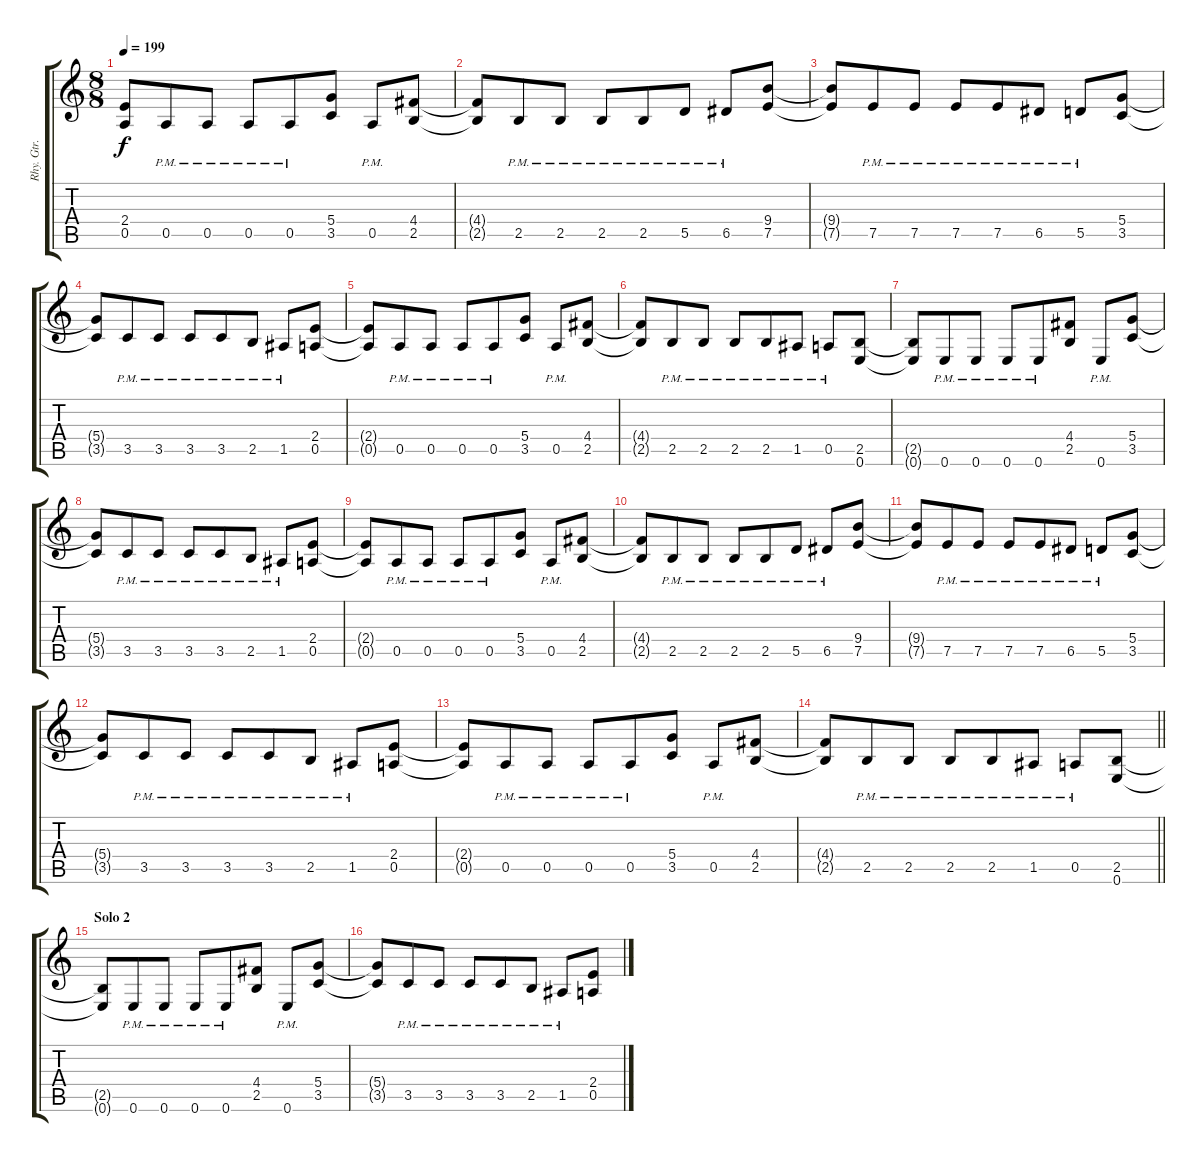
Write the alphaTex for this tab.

\track ("Rhy. Gtr. 1" "Rhy. Gtr. ") {instrument distortionguitar}
\staff {score tabs}
\tuning (E4 B3 G3 D3 A2 E2) {hide}
\ts (8 8)
\tempo 199
\clef g2
\ks c
(2.4{t} 0.5{t}).8{dy f} 0.5{pm}.8 0.5{pm}.8 0.5{pm}.8 0.5{pm}.8 (5.4 3.5).8 0.5{pm}.8 (4.4 2.5).8 |
(4.4{t} 2.5{t}).8 2.5{pm}.8 2.5{pm}.8 2.5{pm}.8 2.5{pm}.8 5.5{pm}.8 6.5{pm}.8 (9.4 7.5).8 |
(9.4{t} 7.5{t}).8 7.5{pm}.8 7.5{pm}.8 7.5{pm}.8 7.5{pm}.8 6.5{pm}.8 5.5{pm}.8 (5.4 3.5).8 |
(5.4{t} 3.5{t}).8 3.5{pm}.8 3.5{pm}.8 3.5{pm}.8 3.5{pm}.8 2.5{pm}.8 1.5{pm}.8 (2.4 0.5).8 |
(2.4{t} 0.5{t}).8 0.5{pm}.8 0.5{pm}.8 0.5{pm}.8 0.5{pm}.8 (5.4 3.5).8 0.5{pm}.8 (4.4 2.5).8 |
(4.4{t} 2.5{t}).8 2.5{pm}.8 2.5{pm}.8 2.5{pm}.8 2.5{pm}.8 1.5{pm}.8 0.5{pm}.8 (2.5 0.6).8 |
(2.5{t} 0.6{t}).8 0.6{pm}.8 0.6{pm}.8 0.6{pm}.8 0.6{pm}.8 (4.4 2.5).8 0.6{pm}.8 (5.4 3.5).8 |
(5.4{t} 3.5{t}).8 3.5{pm}.8 3.5{pm}.8 3.5{pm}.8 3.5{pm}.8 2.5{pm}.8 1.5{pm}.8 (2.4 0.5).8 |
(2.4{t} 0.5{t}).8 0.5{pm}.8 0.5{pm}.8 0.5{pm}.8 0.5{pm}.8 (5.4 3.5).8 0.5{pm}.8 (4.4 2.5).8 |
(4.4{t} 2.5{t}).8 2.5{pm}.8 2.5{pm}.8 2.5{pm}.8 2.5{pm}.8 5.5{pm}.8 6.5{pm}.8 (9.4 7.5).8 |
(9.4{t} 7.5{t}).8 7.5{pm}.8 7.5{pm}.8 7.5{pm}.8 7.5{pm}.8 6.5{pm}.8 5.5{pm}.8 (5.4 3.5).8 |
(5.4{t} 3.5{t}).8 3.5{pm}.8 3.5{pm}.8 3.5{pm}.8 3.5{pm}.8 2.5{pm}.8 1.5{pm}.8 (2.4 0.5).8 |
(2.4{t} 0.5{t}).8 0.5{pm}.8 0.5{pm}.8 0.5{pm}.8 0.5{pm}.8 (5.4 3.5).8 0.5{pm}.8 (4.4 2.5).8 |
\barLineRight lightlight
(4.4{t} 2.5{t}).8 2.5{pm}.8 2.5{pm}.8 2.5{pm}.8 2.5{pm}.8 1.5{pm}.8 0.5{pm}.8 (2.5 0.6).8 |
\section ("" "Solo 2")
(2.5{t} 0.6{t}).8 0.6{pm}.8 0.6{pm}.8 0.6{pm}.8 0.6{pm}.8 (4.4 2.5).8 0.6{pm}.8 (5.4 3.5).8 |
(5.4{t} 3.5{t}).8 3.5{pm}.8 3.5{pm}.8 3.5{pm}.8 3.5{pm}.8 2.5{pm}.8 1.5{pm}.8 (2.4 0.5).8
